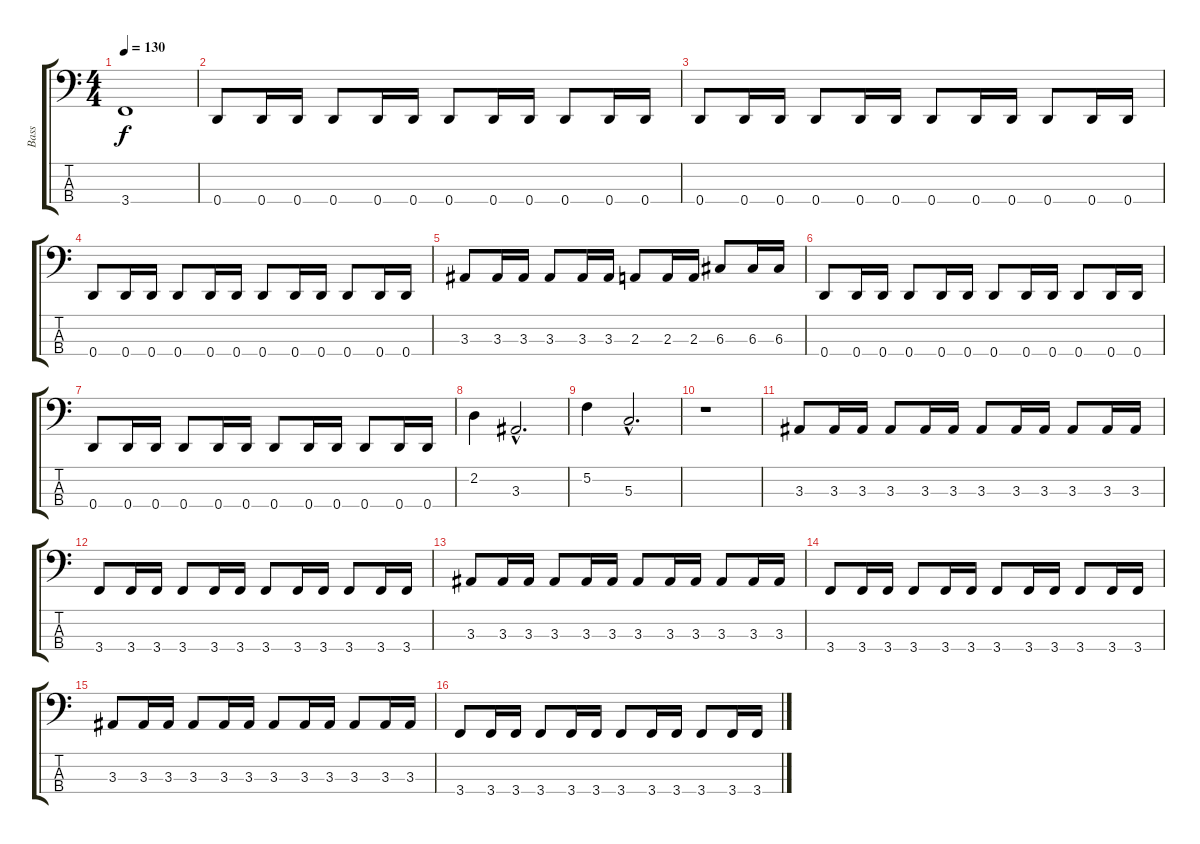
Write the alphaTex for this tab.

\track ("Bass" "Bass") {instrument electricbassfinger}
\staff {score tabs}
\tuning (F2 C2 G1 D1) {hide}
\ts (4 4)
\tempo 130
\clef f4
\ks c
3.4.1{dy f} |
0.4.8 0.4.16 0.4.16 0.4.8 0.4.16 0.4.16 0.4.8 0.4.16 0.4.16 0.4.8 0.4.16 0.4.16 |
0.4.8 0.4.16 0.4.16 0.4.8 0.4.16 0.4.16 0.4.8 0.4.16 0.4.16 0.4.8 0.4.16 0.4.16 |
0.4.8 0.4.16 0.4.16 0.4.8 0.4.16 0.4.16 0.4.8 0.4.16 0.4.16 0.4.8 0.4.16 0.4.16 |
3.3.8 3.3.16 3.3.16 3.3.8 3.3.16 3.3.16 2.3.8 2.3.16 2.3.16 6.3.8 6.3.16 6.3.16 |
0.4.8 0.4.16 0.4.16 0.4.8 0.4.16 0.4.16 0.4.8 0.4.16 0.4.16 0.4.8 0.4.16 0.4.16 |
0.4.8 0.4.16 0.4.16 0.4.8 0.4.16 0.4.16 0.4.8 0.4.16 0.4.16 0.4.8 0.4.16 0.4.16 |
2.2.4 3.3{hac}.2{d} |
5.2.4 5.3{hac}.2{d} |
r.1 |
3.3.8 3.3.16 3.3.16 3.3.8 3.3.16 3.3.16 3.3.8 3.3.16 3.3.16 3.3.8 3.3.16 3.3.16 |
3.4.8 3.4.16 3.4.16 3.4.8 3.4.16 3.4.16 3.4.8 3.4.16 3.4.16 3.4.8 3.4.16 3.4.16 |
3.3.8 3.3.16 3.3.16 3.3.8 3.3.16 3.3.16 3.3.8 3.3.16 3.3.16 3.3.8 3.3.16 3.3.16 |
3.4.8 3.4.16 3.4.16 3.4.8 3.4.16 3.4.16 3.4.8 3.4.16 3.4.16 3.4.8 3.4.16 3.4.16 |
3.3.8 3.3.16 3.3.16 3.3.8 3.3.16 3.3.16 3.3.8 3.3.16 3.3.16 3.3.8 3.3.16 3.3.16 |
3.4.8 3.4.16 3.4.16 3.4.8 3.4.16 3.4.16 3.4.8 3.4.16 3.4.16 3.4.8 3.4.16 3.4.16
